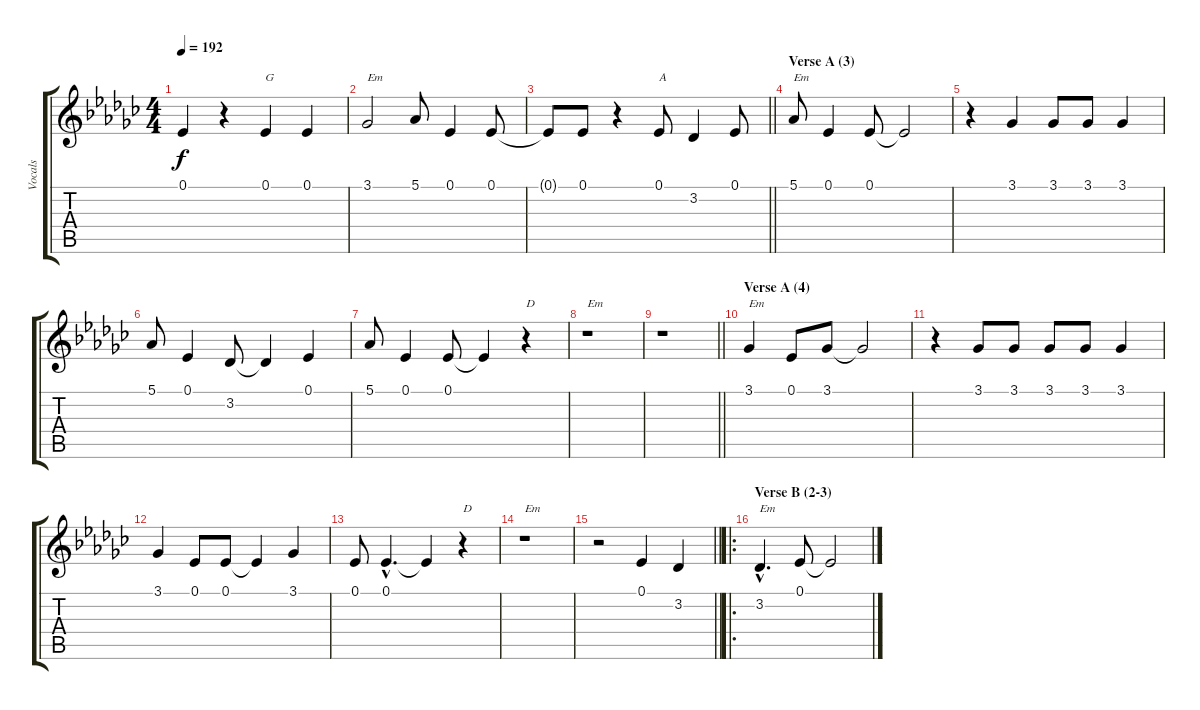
\track ("Vocals" "Vocals") {instrument sopranosax}
\staff {score tabs}
\tuning (Eb4 Bb3 Gb3 Db3 Ab2 Eb2) {hide}
\ts (4 4)
\tempo 192
\clef g2
\ks ebminor
0.1{t}.4{dy f} r.4 0.1.4{txt "G"} 0.1.4 |
3.1.2{txt "Em"} 5.1.8 0.1.4 0.1.8 |
\barLineRight lightlight
0.1{t}.8 0.1.8 r.4 0.1.8{txt "A"} 3.2.4 0.1.8 |
\section ("" "Verse A (3)")
5.1.8{txt "Em"} 0.1.4 0.1.8 0.1{t}.2 |
r.4 3.1.4 3.1.8 3.1.8 3.1.4 |
5.1.8 0.1.4 3.2.8 3.2{t}.4 0.1.4 |
5.1.8 0.1.4 0.1.8 0.1{t}.4 r.4{txt "D"} |
r.1{txt "Em"} |
\barLineRight lightlight
r.1 |
\section ("" "Verse A (4)")
3.1.4{txt "Em"} 0.1.8 3.1.8 3.1{t}.2 |
r.4 3.1.8 3.1.8 3.1.8 3.1.8 3.1.4 |
3.1.4 0.1.8 0.1.8 0.1{t}.4 3.1.4 |
0.1.8 0.1{hac}.4{d} 0.1{t}.4 r.4{txt "D"} |
r.1{txt "Em"} |
\barLineRight lightlight
r.2 0.1.4 3.2.4 |
\ro
\section ("" "Verse B (2-3)")
3.2{hac}.4{d txt "Em"} 0.1.8 0.1{t}.2
